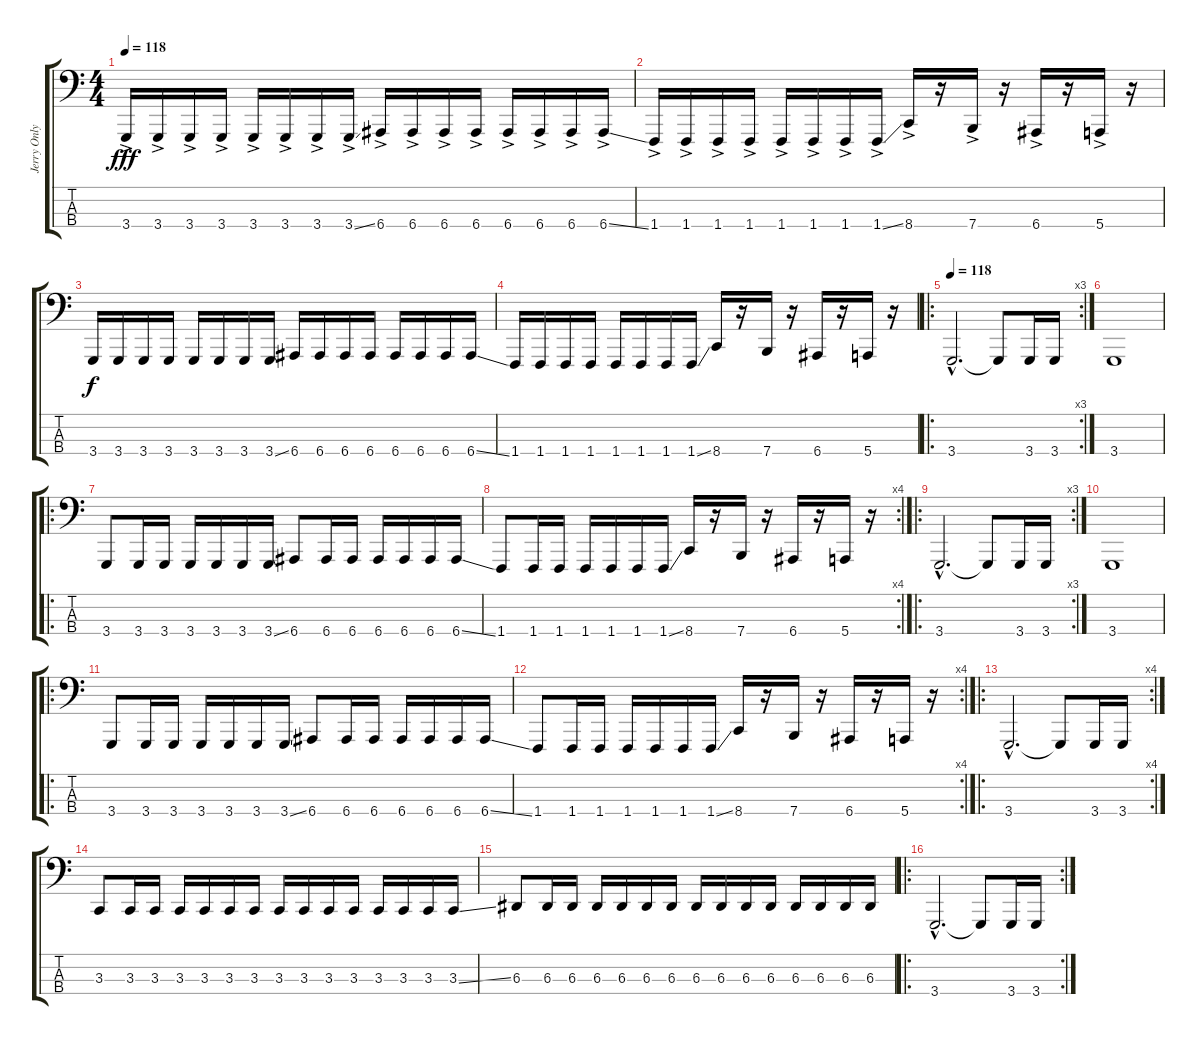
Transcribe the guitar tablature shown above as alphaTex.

\track ("Jerry Only" "Jerry Only") {instrument lead8bassandlead}
\staff {score tabs}
\tuning (G2 D2 A1 E1) {hide}
\ts (4 4)
\tempo 118
\tempo 107
\tempo 118
\clef f4
\ks c
3.4{ac}.16{dy fff instrument lead8bassandlead} 3.4{ac}.16 3.4{ac}.16 3.4{ac}.16 3.4{ac}.16 3.4{ac}.16 3.4{ac}.16 3.4{ss ac}.16 6.4{ac}.16 6.4{ac}.16 6.4{ac}.16 6.4{ac}.16 6.4{ac}.16 6.4{ac}.16 6.4{ac}.16 6.4{ss ac}.16 |
1.4{ac}.16 1.4{ac}.16 1.4{ac}.16 1.4{ac}.16 1.4{ac}.16 1.4{ac}.16 1.4{ac}.16 1.4{ss ac}.16 8.4{ac}.16 r.16 7.4{ac}.16 r.16 6.4{ac}.16 r.16 5.4{ac}.16 r.16 |
3.4.16{dy f} 3.4.16 3.4.16 3.4.16 3.4.16 3.4.16 3.4.16 3.4{ss}.16 6.4.16 6.4.16 6.4.16 6.4.16 6.4.16 6.4.16 6.4.16 6.4{ss}.16 |
1.4.16 1.4.16 1.4.16 1.4.16 1.4.16 1.4.16 1.4.16 1.4{ss}.16 8.4.16 r.16 7.4.16 r.16 6.4.16 r.16 5.4.16 r.16 |
\ro
\rc 3
\tempo 118
3.4{hac}.2{d} 3.4{t}.8 3.4.16 3.4.16 |
3.4.1 |
\ro
3.4.8 3.4.16 3.4.16 3.4.16 3.4.16 3.4.16 3.4{ss}.16 6.4.8 6.4.16 6.4.16 6.4.16 6.4.16 6.4.16 6.4{ss}.16 |
\rc 4
1.4.8 1.4.16 1.4.16 1.4.16 1.4.16 1.4.16 1.4{ss}.16 8.4.16 r.16 7.4.16 r.16 6.4.16 r.16 5.4.16 r.16 |
\ro
\rc 3
3.4{hac}.2{d} 3.4{t}.8 3.4.16 3.4.16 |
3.4.1 |
\ro
3.4.8 3.4.16 3.4.16 3.4.16 3.4.16 3.4.16 3.4{ss}.16 6.4.8 6.4.16 6.4.16 6.4.16 6.4.16 6.4.16 6.4{ss}.16 |
\rc 4
1.4.8 1.4.16 1.4.16 1.4.16 1.4.16 1.4.16 1.4{ss}.16 8.4.16 r.16 7.4.16 r.16 6.4.16 r.16 5.4.16 r.16 |
\ro
\rc 4
3.4{hac}.2{d} 3.4{t}.8 3.4.16 3.4.16 |
3.3.8 3.3.16 3.3.16 3.3.16 3.3.16 3.3.16 3.3.16 3.3.16 3.3.16 3.3.16 3.3.16 3.3.16 3.3.16 3.3.16 3.3{ss}.16 |
6.3.8 6.3.16 6.3.16 6.3.16 6.3.16 6.3.16 6.3.16 6.3.16 6.3.16 6.3.16 6.3.16 6.3.16 6.3.16 6.3.16 6.3.16 |
\ro
\rc 2
3.4{hac}.2{d} 3.4{t}.8 3.4.16 3.4.16
